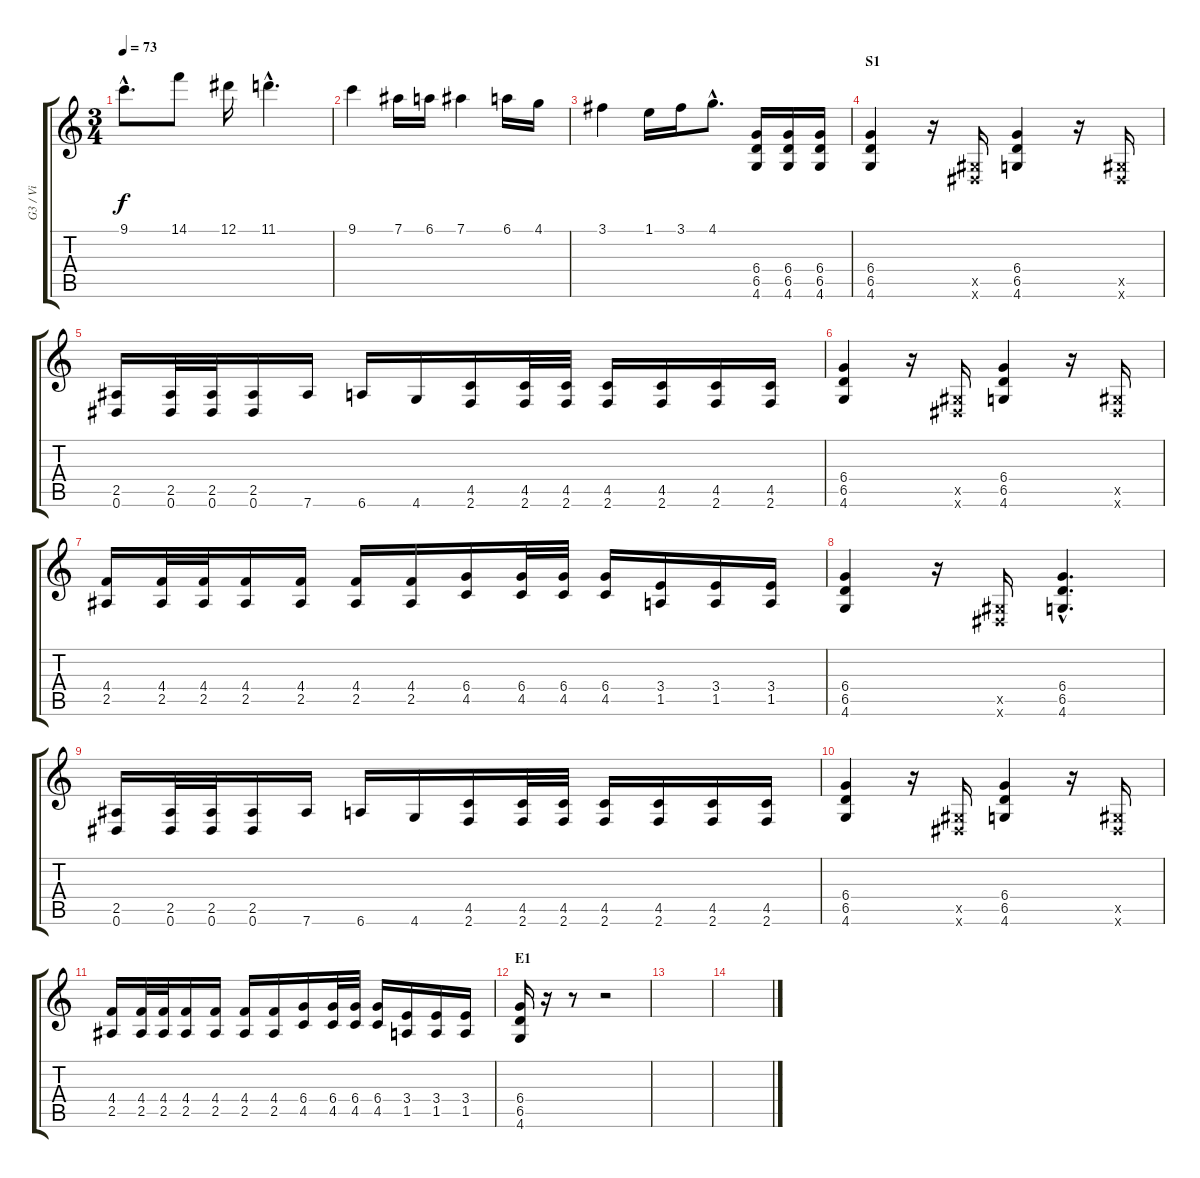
\track ("G3 / Vi" "G3 / Vi") {instrument distortionguitar}
\staff {score tabs}
\tuning (Eb4 Bb3 Gb3 Db3 Ab2 Eb2) {hide}
\ts (3 4)
\tempo 73
\clef g2
\ks c
9.1{hac}.8{d dy f} 14.1.8 12.1.16 11.1{hac}.4{d} |
9.1.4 7.1.16 6.1.16 7.1.4 6.1.16 4.1.16 |
3.1.4 1.1.16 3.1.16 4.1{hac}.8{d} (6.4 6.5 4.6).16{volume 14 instrument distortionguitar} (6.4 6.5 4.6).16 (6.4 6.5 4.6).16 |
\section ("" "S1")
(6.4 6.5 4.6).4 r.16 (0.5{x} 0.6{x}).16 (6.4 6.5 4.6).4 r.16 (0.5{x} 0.6{x}).16 |
(2.5 0.6).16 (2.5 0.6).32 (2.5 0.6).32 (2.5 0.6).16 7.6.16 6.6.16 4.6.16 (4.5 2.6).16 (4.5 2.6).32 (4.5 2.6).32 (4.5 2.6).16 (4.5 2.6).16 (4.5 2.6).16 (4.5 2.6).16 |
(6.4 6.5 4.6).4 r.16 (0.5{x} 0.6{x}).16 (6.4 6.5 4.6).4 r.16 (0.5{x} 0.6{x}).16 |
(4.4 2.5).16 (4.4 2.5).32 (4.4 2.5).32 (4.4 2.5).16 (4.4 2.5).16 (4.4 2.5).16 (4.4 2.5).16 (6.4 4.5).16 (6.4 4.5).32 (6.4 4.5).32 (6.4 4.5).16 (3.4 1.5).16 (3.4 1.5).16 (3.4 1.5).16 |
(6.4 6.5 4.6).4 r.16 (0.5{x} 0.6{x}).16 (6.4{hac} 6.5{hac} 4.6{hac}).4{d} |
(2.5 0.6).16 (2.5 0.6).32 (2.5 0.6).32 (2.5 0.6).16 7.6.16 6.6.16 4.6.16 (4.5 2.6).16 (4.5 2.6).32 (4.5 2.6).32 (4.5 2.6).16 (4.5 2.6).16 (4.5 2.6).16 (4.5 2.6).16 |
(6.4 6.5 4.6).4 r.16 (0.5{x} 0.6{x}).16 (6.4 6.5 4.6).4 r.16 (0.5{x} 0.6{x}).16 |
(4.4 2.5).16 (4.4 2.5).32 (4.4 2.5).32 (4.4 2.5).16 (4.4 2.5).16 (4.4 2.5).16 (4.4 2.5).16 (6.4 4.5).16 (6.4 4.5).32 (6.4 4.5).32 (6.4 4.5).16 (3.4 1.5).16 (3.4 1.5).16 (3.4 1.5).16 |
\section ("" "E1")
(6.4 6.5 4.6).16 r.16 r.8 r.2 |
|
\section ("" "")
